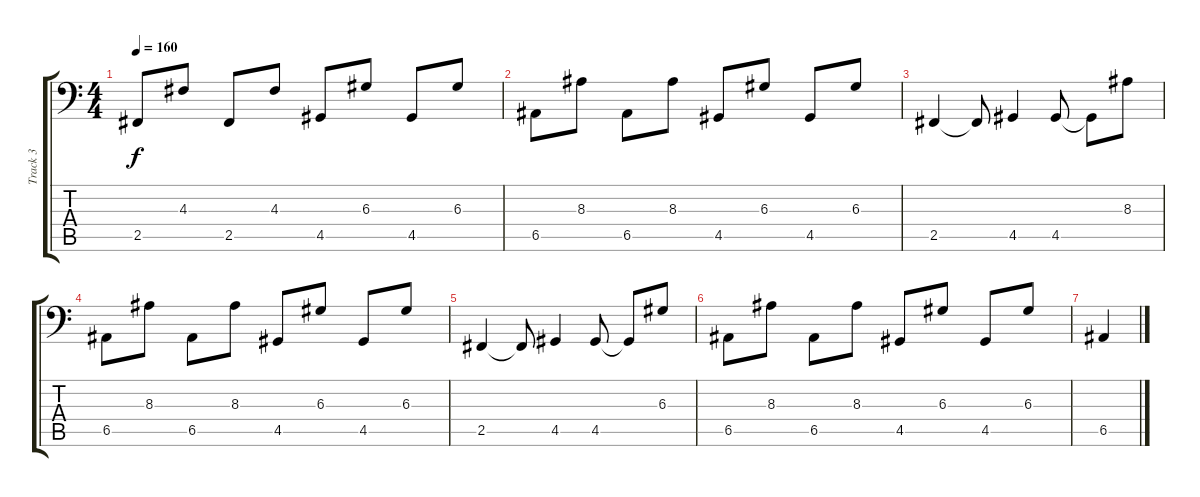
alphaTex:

\track ("Track 3" "Track 3") {instrument electricbassfinger}
\staff {score tabs}
\tuning (C3 G2 D2 A1 E1 B0) {hide}
\ts (4 4)
\tempo 160
\clef f4
\ks c
2.5.8{dy f} 4.3.8 2.5.8 4.3.8 4.5.8 6.3.8 4.5.8 6.3.8 |
6.5.8 8.3.8 6.5.8 8.3.8 4.5.8 6.3.8 4.5.8 6.3.8 |
2.5.4 2.5{t}.8 4.5.4 4.5.8 4.5{t}.8 8.3.8 |
6.5.8 8.3.8 6.5.8 8.3.8 4.5.8 6.3.8 4.5.8 6.3.8 |
2.5.4 2.5{t}.8 4.5.4 4.5.8 4.5{t}.8 6.3.8 |
6.5.8 8.3.8 6.5.8 8.3.8 4.5.8 6.3.8 4.5.8 6.3.8 |
6.5.4
